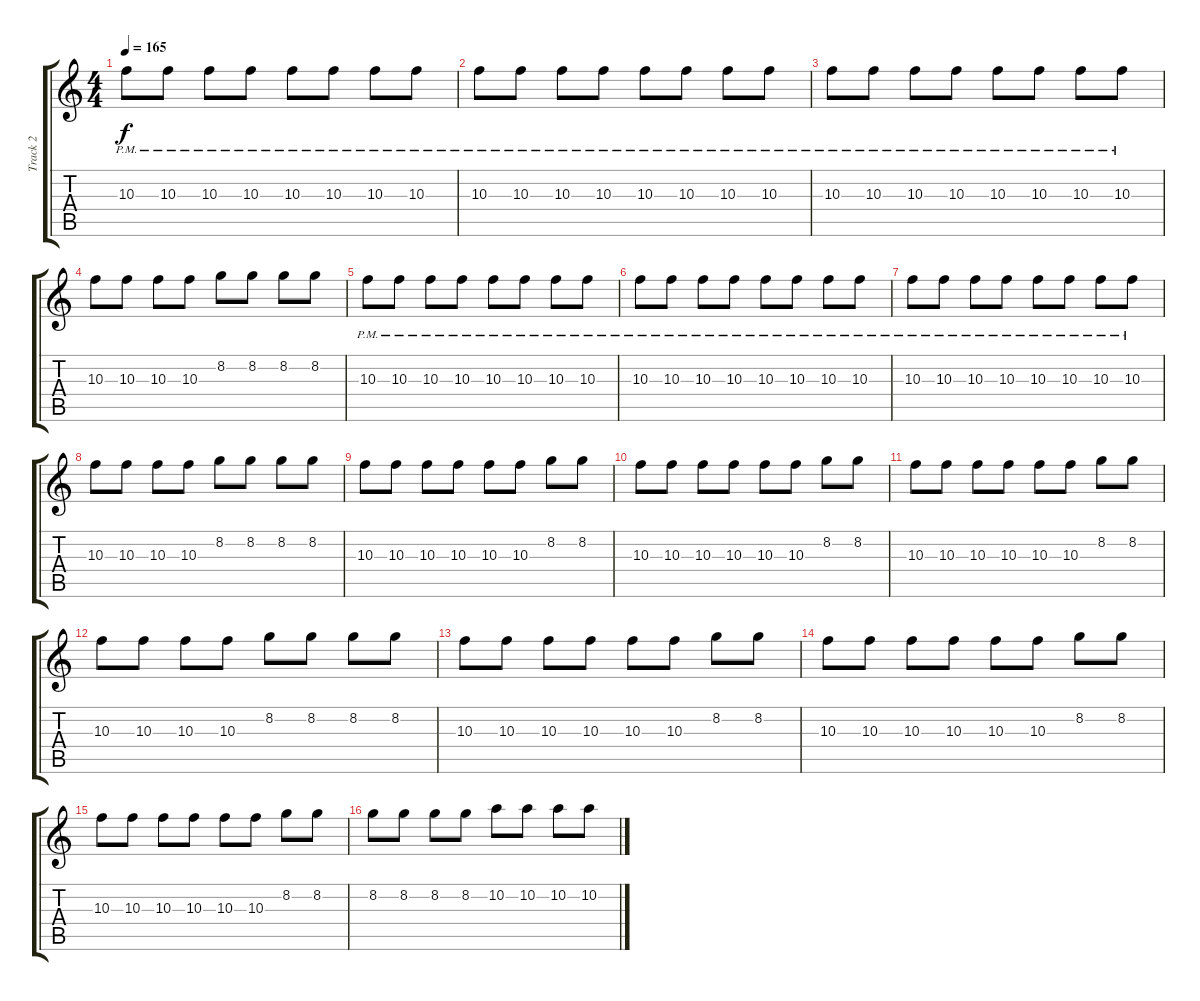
\track ("Track 2" "Track 2") {instrument distortionguitar}
\staff {score tabs}
\tuning (E4 B3 G3 D3 A2 D2) {hide}
\ts (4 4)
\tempo 165
\clef g2
\ks c
10.3{pm}.8{dy f} 10.3{pm}.8 10.3{pm}.8 10.3{pm}.8 10.3{pm}.8 10.3{pm}.8 10.3{pm}.8 10.3{pm}.8 |
10.3{pm}.8 10.3{pm}.8 10.3{pm}.8 10.3{pm}.8 10.3{pm}.8 10.3{pm}.8 10.3{pm}.8 10.3{pm}.8 |
10.3{pm}.8 10.3{pm}.8 10.3{pm}.8 10.3{pm}.8 10.3{pm}.8 10.3{pm}.8 10.3{pm}.8 10.3{pm}.8 |
10.3.8 10.3.8 10.3.8 10.3.8 8.2.8 8.2.8 8.2.8 8.2.8 |
10.3{pm}.8 10.3{pm}.8 10.3{pm}.8 10.3{pm}.8 10.3{pm}.8 10.3{pm}.8 10.3{pm}.8 10.3{pm}.8 |
10.3{pm}.8 10.3{pm}.8 10.3{pm}.8 10.3{pm}.8 10.3{pm}.8 10.3{pm}.8 10.3{pm}.8 10.3{pm}.8 |
10.3{pm}.8 10.3{pm}.8 10.3{pm}.8 10.3{pm}.8 10.3{pm}.8 10.3{pm}.8 10.3{pm}.8 10.3{pm}.8 |
10.3.8 10.3.8 10.3.8 10.3.8 8.2.8 8.2.8 8.2.8 8.2.8 |
10.3.8 10.3.8 10.3.8 10.3.8 10.3.8 10.3.8 8.2.8 8.2.8 |
10.3.8 10.3.8 10.3.8 10.3.8 10.3.8 10.3.8 8.2.8 8.2.8 |
10.3.8 10.3.8 10.3.8 10.3.8 10.3.8 10.3.8 8.2.8 8.2.8 |
10.3.8 10.3.8 10.3.8 10.3.8 8.2.8 8.2.8 8.2.8 8.2.8 |
10.3.8 10.3.8 10.3.8 10.3.8 10.3.8 10.3.8 8.2.8 8.2.8 |
10.3.8 10.3.8 10.3.8 10.3.8 10.3.8 10.3.8 8.2.8 8.2.8 |
10.3.8 10.3.8 10.3.8 10.3.8 10.3.8 10.3.8 8.2.8 8.2.8 |
8.2.8 8.2.8 8.2.8 8.2.8 10.2.8 10.2.8 10.2.8 10.2.8
